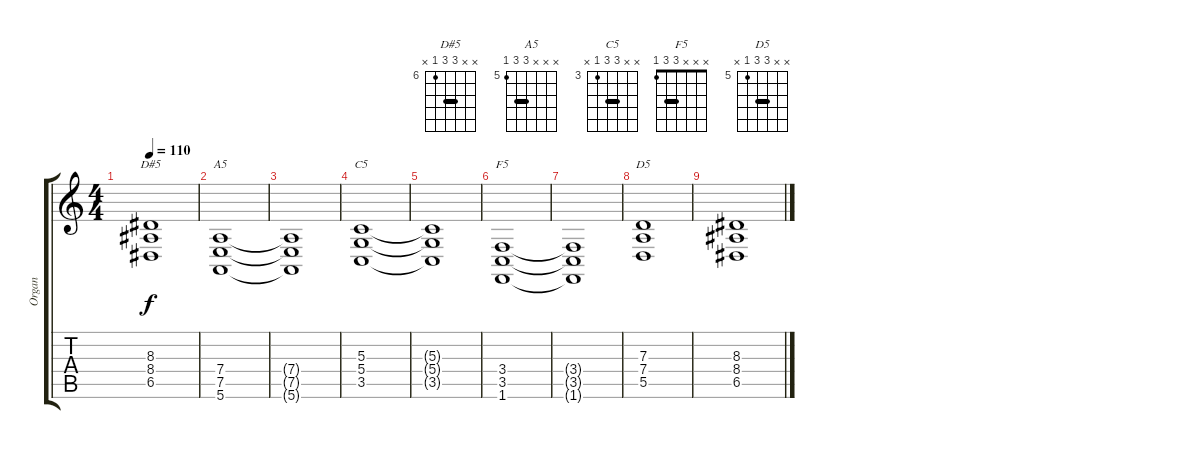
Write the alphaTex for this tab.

\track ("Organ" "Organ") {instrument churchorgan}
\staff {score tabs}
\tuning (E4 B3 G3 D3 A2 E2) {hide}
\chord ("D#5" x x 8 8 6 x) {firstfret 6 barre 8}
\chord ("A5" x x x 7 7 5) {firstfret 5 barre 7}
\chord ("C5" x x 5 5 3 x) {firstfret 3 barre 5}
\chord ("F5" x x x 3 3 1) {barre 3}
\chord ("D5" x x 7 7 5 x) {firstfret 5 barre 7}
\ts (4 4)
\tempo 110
\clef g2
\ks c
(8.3 8.4 6.5).1{ch "D#5" dy f} |
(7.4 7.5 5.6).1{ch "A5"} |
(7.4{t} 7.5{t} 5.6{t}).1 |
(5.3 5.4 3.5).1{ch "C5"} |
(5.3{t} 5.4{t} 3.5{t}).1 |
(3.4 3.5 1.6).1{ch "F5"} |
(3.4{t} 3.5{t} 1.6{t}).1 |
(7.3 7.4 5.5).1{ch "D5"} |
(8.3 8.4 6.5).1
